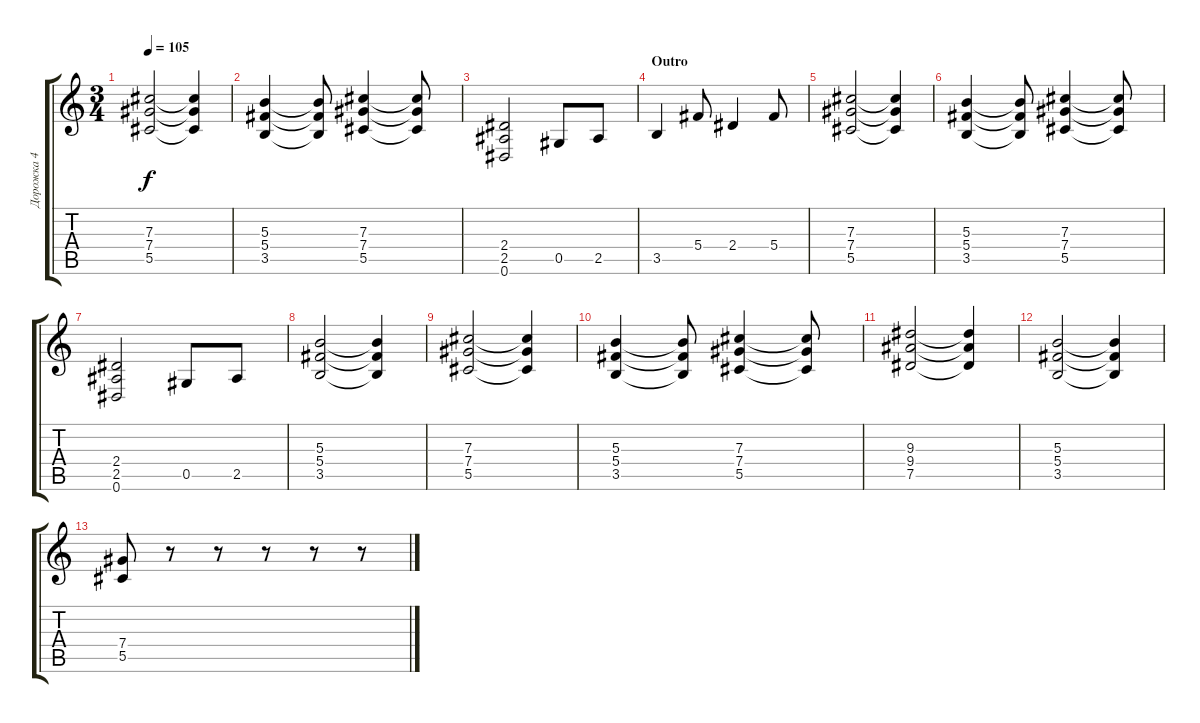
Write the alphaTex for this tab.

\track ("Дорожка 4" "Дорожка 4") {instrument distortionguitar}
\staff {score tabs}
\tuning (Eb4 Bb3 Gb3 Db3 Ab2 Eb2) {hide}
\ts (3 4)
\tempo 105
\clef g2
\ks c
(7.3 7.4 5.5).2{dy f} (7.3{t} 7.4{t} 5.5{t}).4 |
(5.3 5.4 3.5).4 (5.3{t} 5.4{t} 3.5{t}).8 (7.3 7.4 5.5).4 (7.3{t} 7.4{t} 5.5{t}).8 |
(2.4 2.5 0.6).2 0.5.8 2.5.8 |
\section ("" "Outro")
3.5.4 5.4.8 2.4.4 5.4.8 |
(7.3 7.4 5.5).2 (7.3{t} 7.4{t} 5.5{t}).4 |
(5.3 5.4 3.5).4 (5.3{t} 5.4{t} 3.5{t}).8 (7.3 7.4 5.5).4 (7.3{t} 7.4{t} 5.5{t}).8 |
(2.4 2.5 0.6).2 0.5.8 2.5.8 |
(5.3 5.4 3.5).2 (5.3{t} 5.4{t} 3.5{t}).4 |
(7.3 7.4 5.5).2 (7.3{t} 7.4{t} 5.5{t}).4 |
(5.3 5.4 3.5).4 (5.3{t} 5.4{t} 3.5{t}).8 (7.3 7.4 5.5).4 (7.3{t} 7.4{t} 5.5{t}).8 |
(9.3 9.4 7.5).2 (9.3{t} 9.4{t} 7.5{t}).4 |
(5.3 5.4 3.5).2 (5.3{t} 5.4{t} 3.5{t}).4 |
(7.4 5.5).8 r.8 r.8 r.8 r.8 r.8
